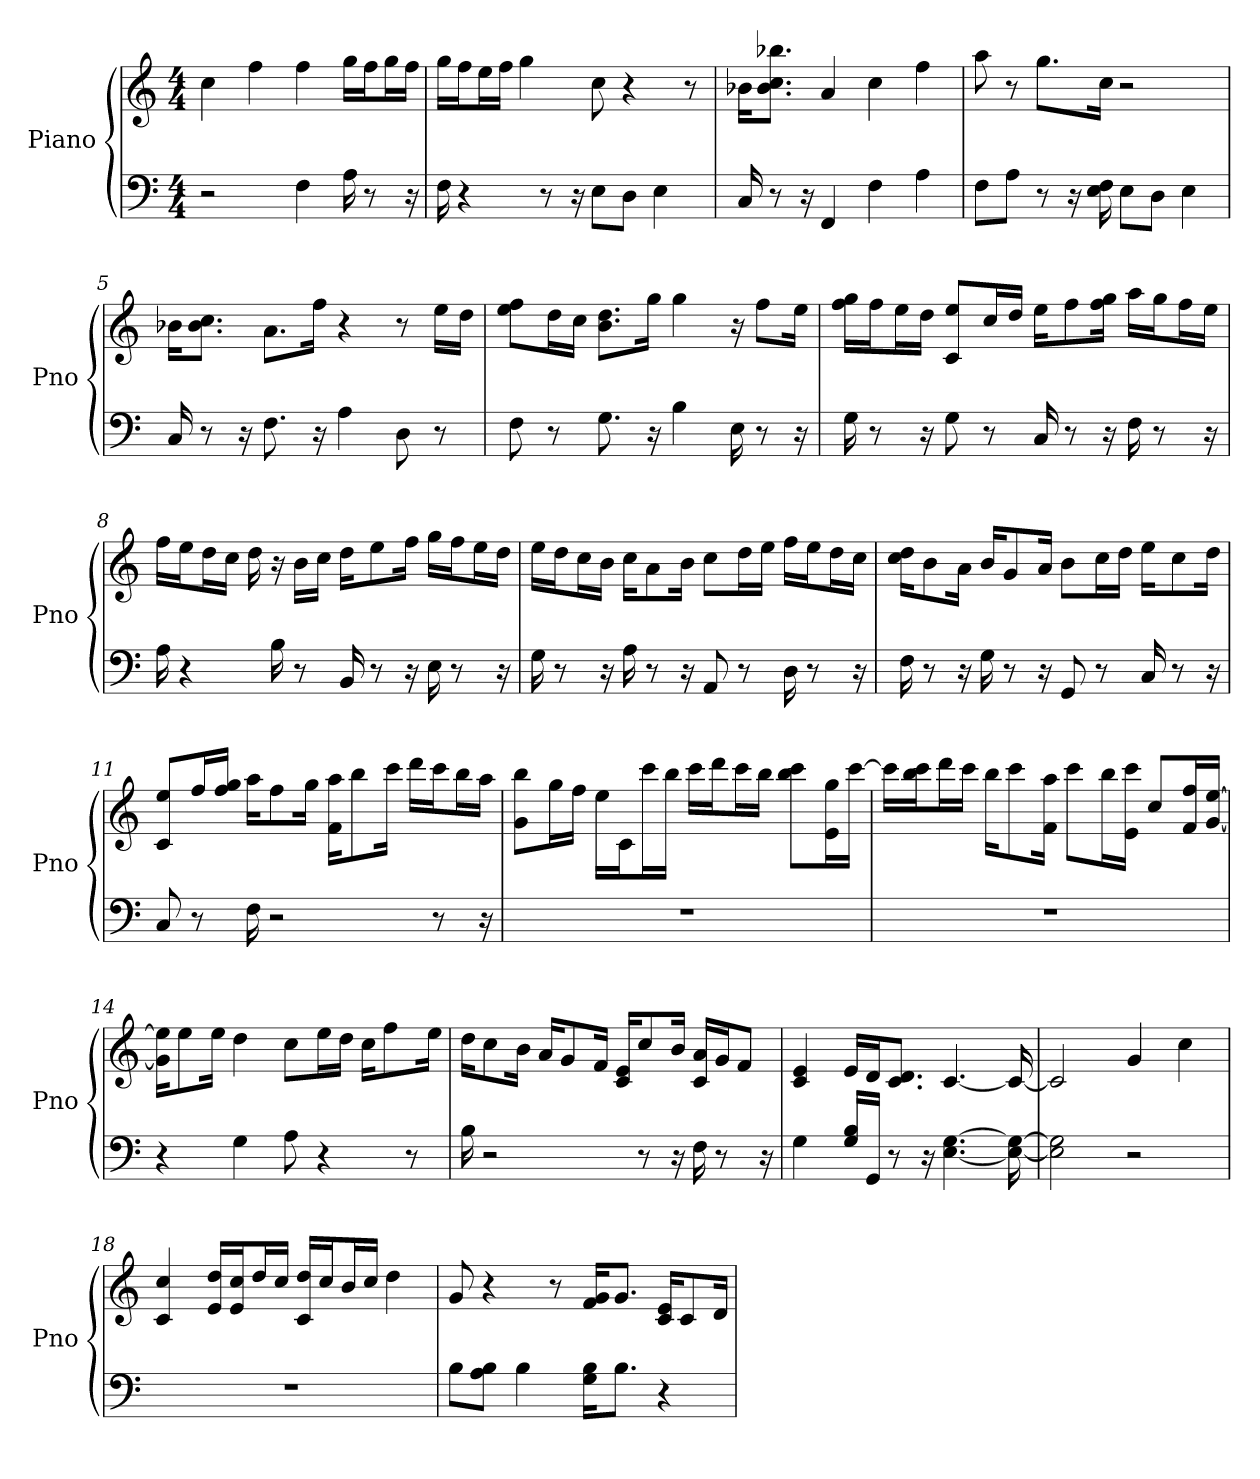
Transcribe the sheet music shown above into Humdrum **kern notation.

**kern	**kern
*part1	*part1
*staff2	*staff1
*I"Piano	*
*I'Pno	*
*clefF4	*clefG2
*k[]	*k[]
*C:	*C:
*M4/4	*M4/4
*MM120	*MM120
=1	=1
2r	4cc
.	4ff
4F	4ff
16A	16gg\LL
8r	16ff\J
.	16gg\L
16r	16ff\JJ
=2	=2
16F	16gg\LL
4r	16ff\J
.	16ee\L
.	16ff\JJ
.	4gg
8r	.
16r	.
8E\L	8cc
8D\J	4r
4E	.
.	8r
=3	=3
16C	16b-\KL
8r	8.cc\ 8.b-\ 8.bb-\J
16r	.
4FF	4a
4F	4cc
4A	4ff
=4	=4
8F\L	8aa
8A\J	8r
8r	8.gg\L
16r	.
16E 16F	16cc\Jk
8E\L	2r
8D\J	.
4E	.
=5	=5
16C	16b-\KL
8r	8.cc\ 8.b-\J
16r	.
8.F	8.a\L
16r	16ff\Jk
4A	4r
8D	8r
8r	16ee\LL
.	16dd\JJ
=6	=6
8F	8ee\ 8ff\L
8r	16dd\L
.	16cc\JJ
8.G	8.dd\ 8.b\L
16r	16gg\Jk
4B	4gg
16E	16r
8r	8ff\L
16r	16ee\Jk
=7	=7
16G	16ff\ 16gg\LL
8r	16ff\J
.	16ee\L
16r	16dd\JJ
8G	8c/ 8ee/L
8r	16cc/L
.	16dd/JJ
16C	16ee\KL
8r	8ff\
16r	16gg\ 16ff\Jk
16F	16aa\LL
8r	16gg\J
.	16ff\L
16r	16ee\JJ
=8	=8
16A	16ff\LL
4r	16ee\J
.	16dd\L
.	16cc\JJ
.	16dd
16B	16r
8r	16b\LL
.	16cc\JJ
16BB	16dd\KL
8r	8ee\
16r	16ff\Jk
16E	16gg\LL
8r	16ff\J
.	16ee\L
16r	16dd\JJ
=9	=9
16G	16ee\LL
8r	16dd\J
.	16cc\L
16r	16b\JJ
16A	16cc\KL
8r	8a\
16r	16b\Jk
8AA	8cc\L
8r	16dd\L
.	16ee\JJ
16D	16ff\LL
8r	16ee\J
.	16dd\L
16r	16cc\JJ
=10	=10
16F	16dd\ 16cc\KL
8r	8b\
16r	16a\Jk
16G	16b/KL
8r	8g/
16r	16a/Jk
8GG	8b\L
8r	16cc\L
.	16dd\JJ
16C	16ee\KL
8r	8cc\
16r	16dd\Jk
=11	=11
8C	8c/ 8ee/L
8r	16ff/L
.	16gg/ 16ff/JJ
16F	16aa\KL
2r	8ff\
.	16gg\Jk
.	16aa\ 16f\KL
.	8bb\
.	16ccc\Jk
.	16ddd\LL
8r	16ccc\J
.	16bb\L
16r	16aa\JJ
=12	=12
1r	8g\ 8bb\L
.	16gg\L
.	16ff\JJ
.	16ee\LL
.	16c\J
.	16ccc\L
.	16bb\JJ
.	16ccc\LL
.	16ddd\J
.	16ccc\L
.	16bb\JJ
.	8bb\ 8ccc\L
.	16gg\ 16e\L
.	[16ccc\JJ
=13	=13
1r	16ccc\LL]
.	16bb\ 16ccc\J
.	16ddd\L
.	16ccc\JJ
.	16bb\KL
.	8ccc\
.	16aa\ 16f\Jk
.	8ccc\L
.	16bb\L
.	16e\ 16ccc\JJ
.	8cc/L
.	16ff/ 16f/L
.	[16ee/ [16g/JJ
=14	=14
4r	16ee]\ 16g]\KL
.	8ee\
.	16ee\Jk
4G	4dd
8A	8cc\L
4r	16ee\L
.	16dd\JJ
.	16cc\KL
.	8ff\
8r	.
.	16ee\Jk
=15	=15
16B	16dd\KL
2r	8cc\
.	16b\Jk
.	16a/KL
.	8g/
.	16f/Jk
.	16e/ 16c/KL
8r	8cc/
16r	16b/Jk
16F	16a/ 16c/LL
8r	16g/J
.	8f/J
16r	.
=16	=16
4G	4c 4e
16G/ 16B/LL	16e/LL
16GG/JJ	16d/J
8r	8.d/ 8.c/J
16r	.
[4.G [4.E	[4.c
16G_ 16E_	16c_
=17	=17
2G] 2E]	2c]
2r	4g
.	4cc
=18	=18
1r	4c 4cc
.	16e/ 16dd/LL
.	16e/ 16cc/J
.	16dd/L
.	16cc/JJ
.	16c/ 16dd/LL
.	16cc/J
.	16b/L
.	16cc/JJ
.	4dd
=19	=19
8B\L	8g
8A\ 8B\J	4r
4B	.
.	8r
16B\ 16G\KL	16g/ 16f/KL
8.B\J	8.g/J
4r	16e/ 16c/KL
.	8c/
.	16d/Jk
=	=
*-	*-
